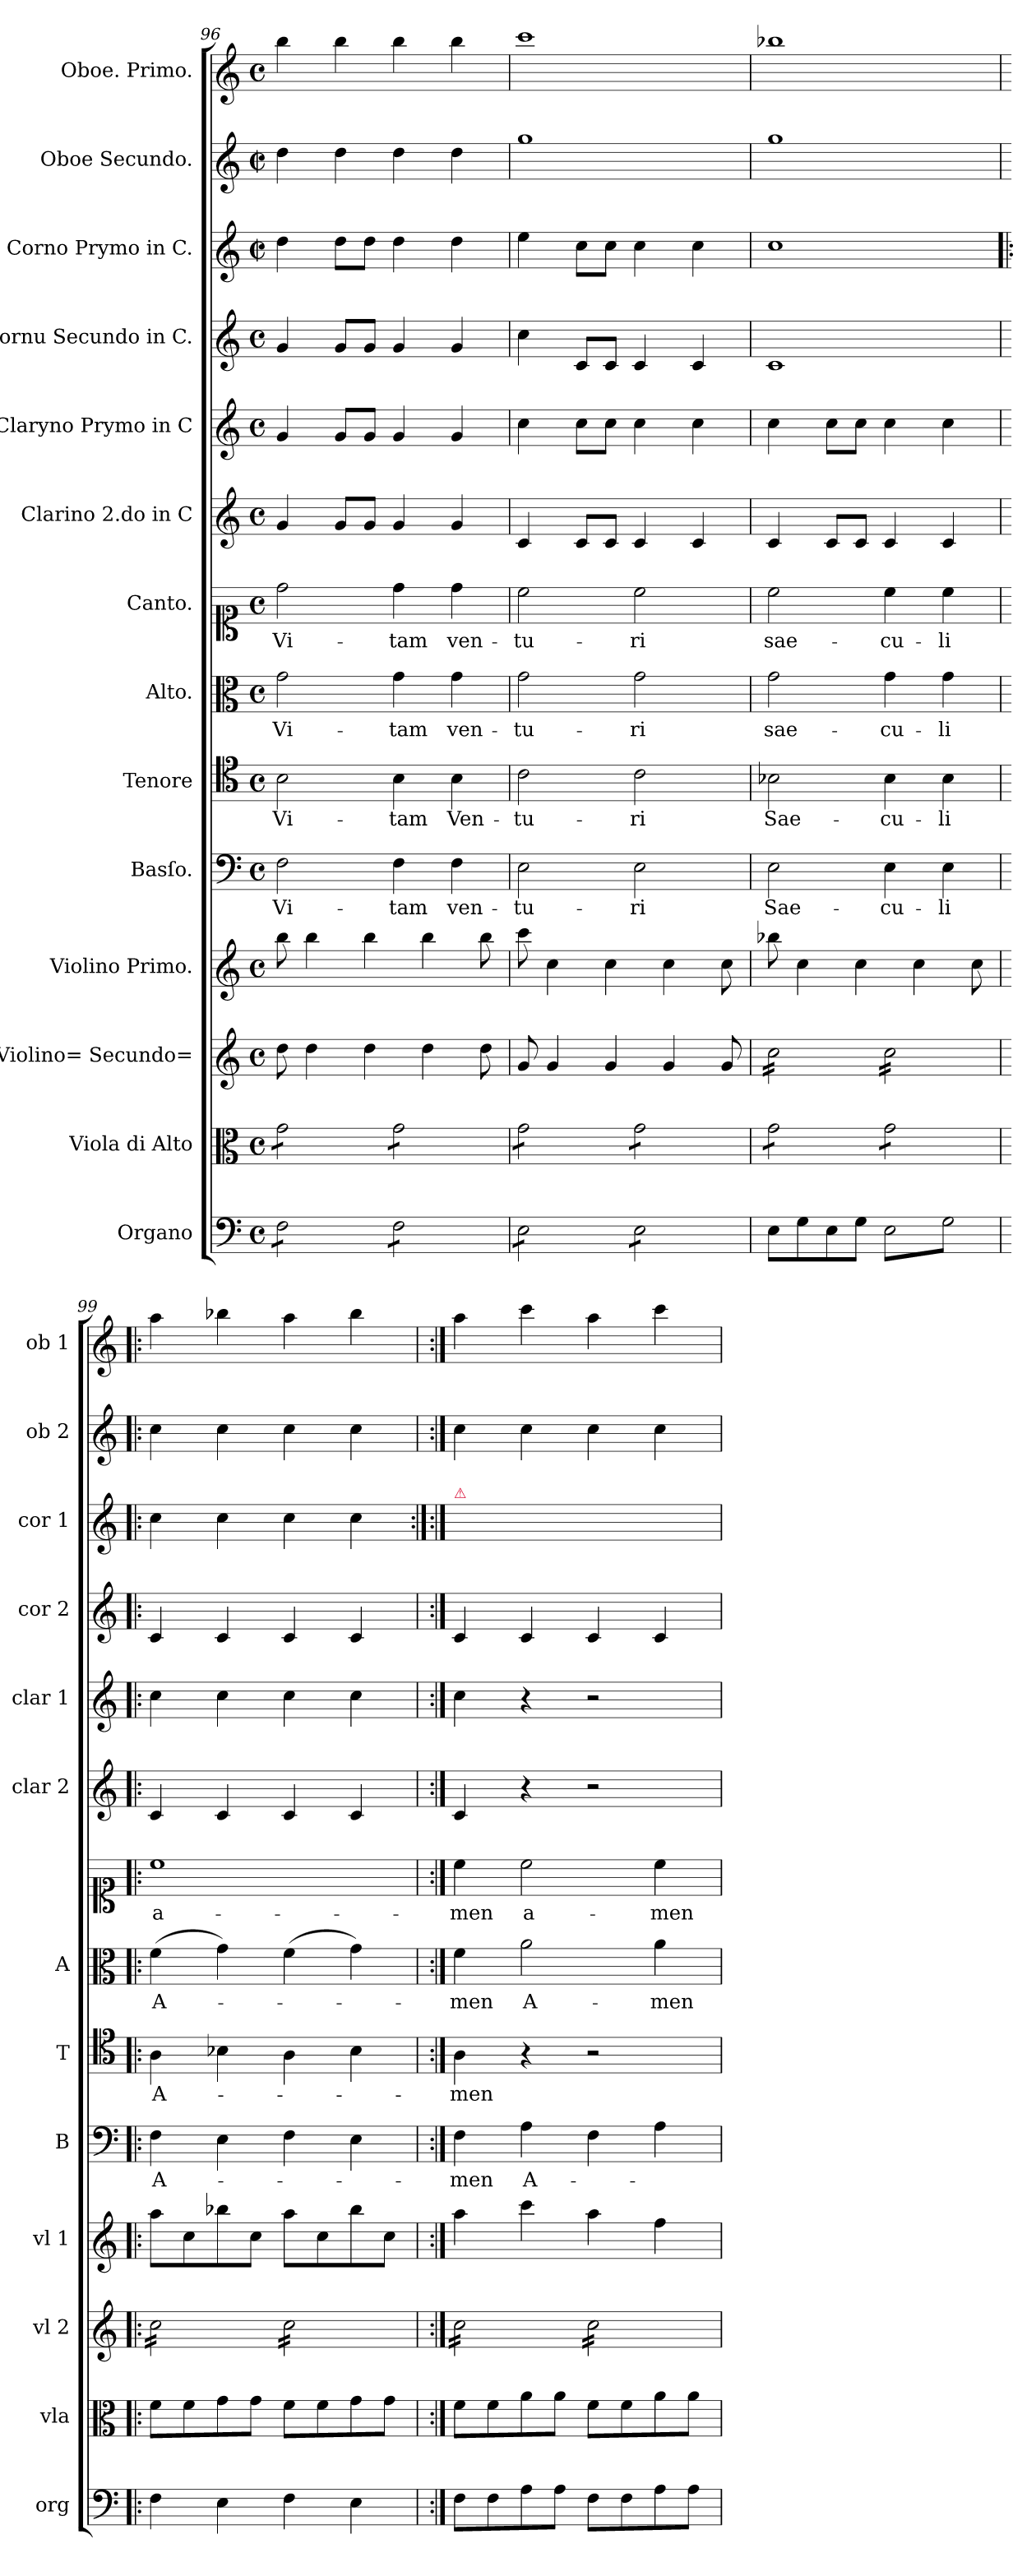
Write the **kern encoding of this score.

**kern	**kern	**kern	**kern	**kern	**text	**kern	**text	**kern	**text	**kern	**text	**kern	**kern	**kern	**kern	**kern	**kern
*part14	*part13	*part12	*part11	*part10	*part10	*part9	*part9	*part8	*part8	*part7	*part7	*part6	*part5	*part4	*part3	*part2	*part1
*staff14	*staff13	*staff12	*staff11	*staff10	*staff10	*staff9	*staff9	*staff8	*staff8	*staff7	*staff7	*staff6	*staff5	*staff4	*staff3	*staff2	*staff1
*I"Organo	*I"Viola di Alto	*I"Violino= Secundo=	*I"Violino Primo.	*I"Basſo.	*	*I"Tenore	*	*I"Alto.	*	*I"Canto.	*	*I"Clarino 2.do in C	*I"Claryno Prymo in C	*I"Cornu Secundo in C.	*I"Corno Prymo in C.	*I"Oboe Secundo.	*I"Oboe. Primo.
*I'org	*I'vla	*I'vl 2	*I'vl 1	*I'B	*	*I'T	*	*I'A	*	*	*	*I'clar 2	*I'clar 1	*I'cor 2	*I'cor 1	*I'ob 2	*I'ob 1
*clefF4	*clefC3	*clefG2	*clefG2	*clefF4	*	*clefC4	*	*clefC3	*	*clefC1	*	*clefG2	*clefG2	*clefG2	*clefG2	*clefG2	*clefG2
*k[]	*k[]	*k[]	*k[]	*k[]	*	*k[]	*	*k[]	*	*k[]	*	*k[]	*k[]	*k[]	*k[]	*k[]	*k[]
*C:	*C:	*C:	*C:	*C:	*	*C:	*	*C:	*	*C:	*	*C:	*C:	*C:	*C:	*C:	*C:
*M2/2	*M2/2	*M2/2	*M2/2	*M2/2	*	*M2/2	*	*M2/2	*	*M2/2	*	*M2/2	*M2/2	*M2/2	*M2/2	*M2/2	*M2/2
*met(c)	*met(c)	*met(c)	*met(c)	*met(c)	*	*met(c)	*	*met(c)	*	*met(c)	*	*met(c)	*met(c)	*met(c)	*met(c|)	*met(c|)	*met(c)
=96	=96	=96	=96	=96	=96	=96	=96	=96	=96	=96	=96	=96	=96	=96	=96	=96	=96
*tremolo	*	*	*	*	*	*	*	*	*	*	*	*	*	*	*	*	*
*	*tremolo	*	*	*	*	*	*	*	*	*	*	*	*	*	*	*	*
8F\L	8g\L	8dd\	8bb\	2F\	Vi-	2B\	Vi-	2g\	Vi-	2dd\	Vi-	4g/	4g/	4g/	4dd\	4dd\	4bb\
8F\	8g\	4dd\	4bb\	.	.	.	.	.	.	.	.	.	.	.	.	.	.
8F\	8g\	.	.	.	.	.	.	.	.	.	.	8g/L	8g/L	8g/L	8dd\L	4dd\	4bb\
8F\J	8g\J	4dd\	4bb\	.	.	.	.	.	.	.	.	8g/J	8g/J	8g/J	8dd\J	.	.
8F\L	8g\L	.	.	4F\	-tam	4B\	-tam	4g\	-tam	4dd\	-tam	4g/	4g/	4g/	4dd\	4dd\	4bb\
8F\	8g\	4dd\	4bb\	.	.	.	.	.	.	.	.	.	.	.	.	.	.
8F\	8g\	.	.	4F\	ven-	4B\	Ven-	4g\	ven-	4dd\	ven-	4g/	4g/	4g/	4dd\	4dd\	4bb\
8F\J	8g\J	8dd\	8bb\	.	.	.	.	.	.	.	.	.	.	.	.	.	.
=97	=97	=97	=97	=97	=97	=97	=97	=97	=97	=97	=97	=97	=97	=97	=97	=97	=97
8E\L	8g\L	8g/	8ccc\	2E\	-tu-	2c\	-tu-	2g\	-tu-	2cc\	-tu-	4c/	4cc\	4cc\	4ee\	1gg	1ccc
8E\	8g\	4g/	4cc\	.	.	.	.	.	.	.	.	.	.	.	.	.	.
8E\	8g\	.	.	.	.	.	.	.	.	.	.	8c/L	8cc\L	8c/L	8cc\L	.	.
8E\J	8g\J	4g/	4cc\	.	.	.	.	.	.	.	.	8c/J	8cc\J	8c/J	8cc\J	.	.
8E\L	8g\L	.	.	2E\	-ri	2c\	-ri	2g\	-ri	2cc\	-ri	4c/	4cc\	4c/	4cc\	.	.
8E\	8g\	4g/	4cc\	.	.	.	.	.	.	.	.	.	.	.	.	.	.
8E\	8g\	.	.	.	.	.	.	.	.	.	.	4c/	4cc\	4c/	4cc\	.	.
8E\J	8g\J	8g/	8cc\	.	.	.	.	.	.	.	.	.	.	.	.	.	.
*Xtremolo	*	*	*	*	*	*	*	*	*	*	*	*	*	*	*	*	*
=98	=98	=98	=98	=98	=98	=98	=98	=98	=98	=98	=98	=98	=98	=98	=98	=98	=98
*	*	*tremolo	*	*	*	*	*	*	*	*	*	*	*	*	*	*	*
8E\L	8g\L	16cc\LL	8bb-X\	2E\	Sae-	2B-X\	Sae-	2g\	sae-	2cc\	sae-	4c/	4cc\	1c	1cc	1gg	1bb-X
.	.	16cc\	.	.	.	.	.	.	.	.	.	.	.	.	.	.	.
8G\	8g\	16cc\	4cc\	.	.	.	.	.	.	.	.	.	.	.	.	.	.
.	.	16cc\	.	.	.	.	.	.	.	.	.	.	.	.	.	.	.
8E\	8g\	16cc\	.	.	.	.	.	.	.	.	.	8c/L	8cc\L	.	.	.	.
.	.	16cc\	.	.	.	.	.	.	.	.	.	.	.	.	.	.	.
8G\J	8g\J	16cc\	4cc\	.	.	.	.	.	.	.	.	8c/J	8cc\J	.	.	.	.
.	.	16cc\JJ	.	.	.	.	.	.	.	.	.	.	.	.	.	.	.
*tremolo	*	*	*	*	*	*	*	*	*	*	*	*	*	*	*	*	*
8E\L	8g\L	16cc\LL	.	4E\	-cu-	4B-\	-cu-	4g\	-cu-	4cc\	-cu-	4c/	4cc\	.	.	.	.
.	.	16cc\	.	.	.	.	.	.	.	.	.	.	.	.	.	.	.
8G\	8g\	16cc\	4cc\	.	.	.	.	.	.	.	.	.	.	.	.	.	.
.	.	16cc\	.	.	.	.	.	.	.	.	.	.	.	.	.	.	.
8E\	8g\	16cc\	.	4E\	-li	4B-\	-li	4g\	-li	4cc\	-li	4c/	4cc\	.	.	.	.
.	.	16cc\	.	.	.	.	.	.	.	.	.	.	.	.	.	.	.
8G\J	8g\J	16cc\	8cc\	.	.	.	.	.	.	.	.	.	.	.	.	.	.
*	*Xtremolo	*	*	*	*	*	*	*	*	*	*	*	*	*	*	*	*
*Xtremolo	*	*	*	*	*	*	*	*	*	*	*	*	*	*	*	*	*
.	.	16cc\JJ	.	.	.	.	.	.	.	.	.	.	.	.	.	.	.
=99	=99	=99	=99	=99	=99	=99	=99	=99	=99	=99	=99	=99	=99	=99	=99!|:	=99	=99
4F\	8f\L	16cc\LL	8aa\L	4F\	A-	4A\	A-	(4f\	A-	1cc	a-	4c/	4cc\	4c/	4cc\	4cc\	4aa\
.	.	16cc\	.	.	.	.	.	.	.	.	.	.	.	.	.	.	.
.	8f\	16cc\	8cc\	.	.	.	.	.	.	.	.	.	.	.	.	.	.
.	.	16cc\	.	.	.	.	.	.	.	.	.	.	.	.	.	.	.
4E\	8g\	16cc\	8bb-X\	4E\	.	4B-X\	.	4g\)	.	.	.	4c/	4cc\	4c/	4cc\	4cc\	4bb-X\
.	.	16cc\	.	.	.	.	.	.	.	.	.	.	.	.	.	.	.
.	8g\J	16cc\	8cc\J	.	.	.	.	.	.	.	.	.	.	.	.	.	.
.	.	16cc\JJ	.	.	.	.	.	.	.	.	.	.	.	.	.	.	.
4F\	8f\L	16cc\LL	8aa\L	4F\	.	4A\	.	(4f\	.	.	.	4c/	4cc\	4c/	4cc\	4cc\	4aa\
.	.	16cc\	.	.	.	.	.	.	.	.	.	.	.	.	.	.	.
.	8f\	16cc\	8cc\	.	.	.	.	.	.	.	.	.	.	.	.	.	.
.	.	16cc\	.	.	.	.	.	.	.	.	.	.	.	.	.	.	.
4E\	8g\	16cc\	8bb-\	4E\	.	4B-\	.	4g\)	.	.	.	4c/	4cc\	4c/	4cc\	4cc\	4bb-\
.	.	16cc\	.	.	.	.	.	.	.	.	.	.	.	.	.	.	.
.	8g\J	16cc\	8cc\J	.	.	.	.	.	.	.	.	.	.	.	.	.	.
.	.	16cc\JJ	.	.	.	.	.	.	.	.	.	.	.	.	.	.	.
=100	=100	=100	=100	=100	=100	=100	=100	=100	=100	=100	=100	=100	=100	=100	=100:|!	=100	=100
!	!	!	!	!	!	!	!	!	!	!	!	!	!	!	!LO:TX:a:color=crimson:t=⚠	!	!
8F\L	8f\L	16cc\LL	4aa\	4F\	-men	4A\	-men	4f\	-men	4cc\	-men	4c/	4cc\	4c/	4cc\yy	4cc\	4aa\
.	.	16cc\	.	.	.	.	.	.	.	.	.	.	.	.	.	.	.
8F\	8f\	16cc\	.	.	.	.	.	.	.	.	.	.	.	.	.	.	.
.	.	16cc\	.	.	.	.	.	.	.	.	.	.	.	.	.	.	.
8A\	8a\	16cc\	4ccc\	4A\	A-	4r	.	2a\	A-	2cc\	a-	4r	4r	4c/	4cc\yy	4cc\	4ccc\
.	.	16cc\	.	.	.	.	.	.	.	.	.	.	.	.	.	.	.
8A\J	8a\J	16cc\	.	.	.	.	.	.	.	.	.	.	.	.	.	.	.
.	.	16cc\JJ	.	.	.	.	.	.	.	.	.	.	.	.	.	.	.
8F\L	8f\L	16cc\LL	4aa\	4F\	.	2r	.	.	.	.	.	2r	2r	4c/	4cc\yy	4cc\	4aa\
.	.	16cc\	.	.	.	.	.	.	.	.	.	.	.	.	.	.	.
8F\	8f\	16cc\	.	.	.	.	.	.	.	.	.	.	.	.	.	.	.
.	.	16cc\	.	.	.	.	.	.	.	.	.	.	.	.	.	.	.
8A\	8a\	16cc\	4ff\	4A\	.	.	.	4a\	-men	4cc\	-men	.	.	4c/	4cc\yy	4cc\	4ccc\
.	.	16cc\	.	.	.	.	.	.	.	.	.	.	.	.	.	.	.
8A\J	8a\J	16cc\	.	.	.	.	.	.	.	.	.	.	.	.	.	.	.
.	.	16cc\JJ	.	.	.	.	.	.	.	.	.	.	.	.	.	.	.
*	*	*Xtremolo	*	*	*	*	*	*	*	*	*	*	*	*	*	*	*
=	=	=	=	=	=	=	=	=	=	=	=	=	=	=	=	=	=
*-	*-	*-	*-	*-	*-	*-	*-	*-	*-	*-	*-	*-	*-	*-	*-	*-	*-
